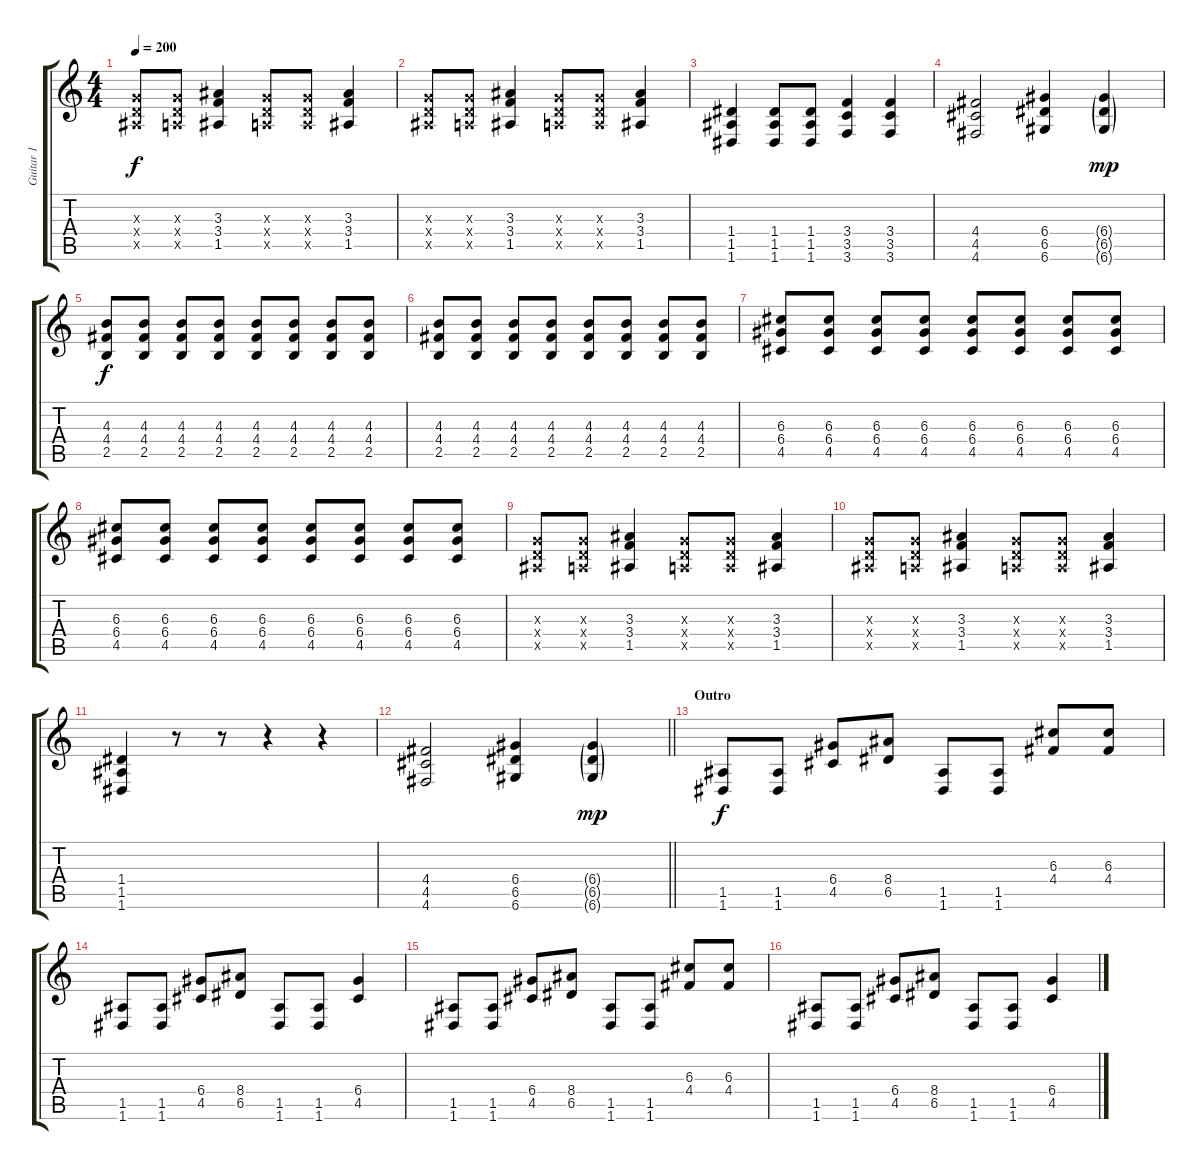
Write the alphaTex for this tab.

\track ("Guitar 1" "Guitar 1") {instrument distortionguitar}
\staff {score tabs}
\tuning (E4 B3 G3 D3 A2 D2) {hide}
\ts (4 4)
\tempo 200
\clef g2
\ks c
(0.3{x} 0.4{x} 1.5{x}).8{dy f} (0.3{x} 0.4{x} 0.5{x}).8 (3.3 3.4 1.5).4 (0.3{x} 0.4{x} 0.5{x}).8 (0.3{x} 0.4{x} 0.5{x}).8 (3.3 3.4 1.5).4 |
(0.3{x} 0.4{x} 1.5{x}).8 (0.3{x} 0.4{x} 0.5{x}).8 (3.3 3.4 1.5).4 (0.3{x} 0.4{x} 0.5{x}).8 (0.3{x} 0.4{x} 0.5{x}).8 (3.3 3.4 1.5).4 |
(1.4 1.5 1.6).4 (1.4 1.5 1.6).8 (1.4 1.5 1.6).8 (3.4 3.5 3.6).4 (3.4 3.5 3.6).4 |
(4.4 4.5 4.6).2 (6.4 6.5 6.6).4 (6.4{g} 6.5{g} 6.6{g}).4{dy mp} |
(4.3 4.4 2.5).8{dy f} (4.3 4.4 2.5).8 (4.3 4.4 2.5).8 (4.3 4.4 2.5).8 (4.3 4.4 2.5).8 (4.3 4.4 2.5).8 (4.3 4.4 2.5).8 (4.3 4.4 2.5).8 |
(4.3 4.4 2.5).8 (4.3 4.4 2.5).8 (4.3 4.4 2.5).8 (4.3 4.4 2.5).8 (4.3 4.4 2.5).8 (4.3 4.4 2.5).8 (4.3 4.4 2.5).8 (4.3 4.4 2.5).8 |
(6.3 6.4 4.5).8 (6.3 6.4 4.5).8 (6.3 6.4 4.5).8 (6.3 6.4 4.5).8 (6.3 6.4 4.5).8 (6.3 6.4 4.5).8 (6.3 6.4 4.5).8 (6.3 6.4 4.5).8 |
(6.3 6.4 4.5).8 (6.3 6.4 4.5).8 (6.3 6.4 4.5).8 (6.3 6.4 4.5).8 (6.3 6.4 4.5).8 (6.3 6.4 4.5).8 (6.3 6.4 4.5).8 (6.3 6.4 4.5).8 |
(0.3{x} 0.4{x} 1.5{x}).8 (0.3{x} 0.4{x} 0.5{x}).8 (3.3 3.4 1.5).4 (0.3{x} 0.4{x} 0.5{x}).8 (0.3{x} 0.4{x} 0.5{x}).8 (3.3 3.4 1.5).4 |
(0.3{x} 0.4{x} 1.5{x}).8 (0.3{x} 0.4{x} 0.5{x}).8 (3.3 3.4 1.5).4 (0.3{x} 0.4{x} 0.5{x}).8 (0.3{x} 0.4{x} 0.5{x}).8 (3.3 3.4 1.5).4 |
(1.4 1.5 1.6).4 r.8 r.8 r.4 r.4 |
\barLineRight lightlight
(4.4 4.5 4.6).2 (6.4 6.5 6.6).4 (6.4{g} 6.5{g} 6.6{g}).4{dy mp} |
\section ("" "Outro")
(1.5 1.6).8{dy f} (1.5 1.6).8 (6.4 4.5).8 (8.4 6.5).8 (1.5 1.6).8 (1.5 1.6).8 (6.3 4.4).8 (6.3 4.4).8 |
(1.5 1.6).8 (1.5 1.6).8 (6.4 4.5).8 (8.4 6.5).8 (1.5 1.6).8 (1.5 1.6).8 (6.4 4.5).4 |
(1.5 1.6).8 (1.5 1.6).8 (6.4 4.5).8 (8.4 6.5).8 (1.5 1.6).8 (1.5 1.6).8 (6.3 4.4).8 (6.3 4.4).8 |
(1.5 1.6).8 (1.5 1.6).8 (6.4 4.5).8 (8.4 6.5).8 (1.5 1.6).8 (1.5 1.6).8 (6.4 4.5).4
